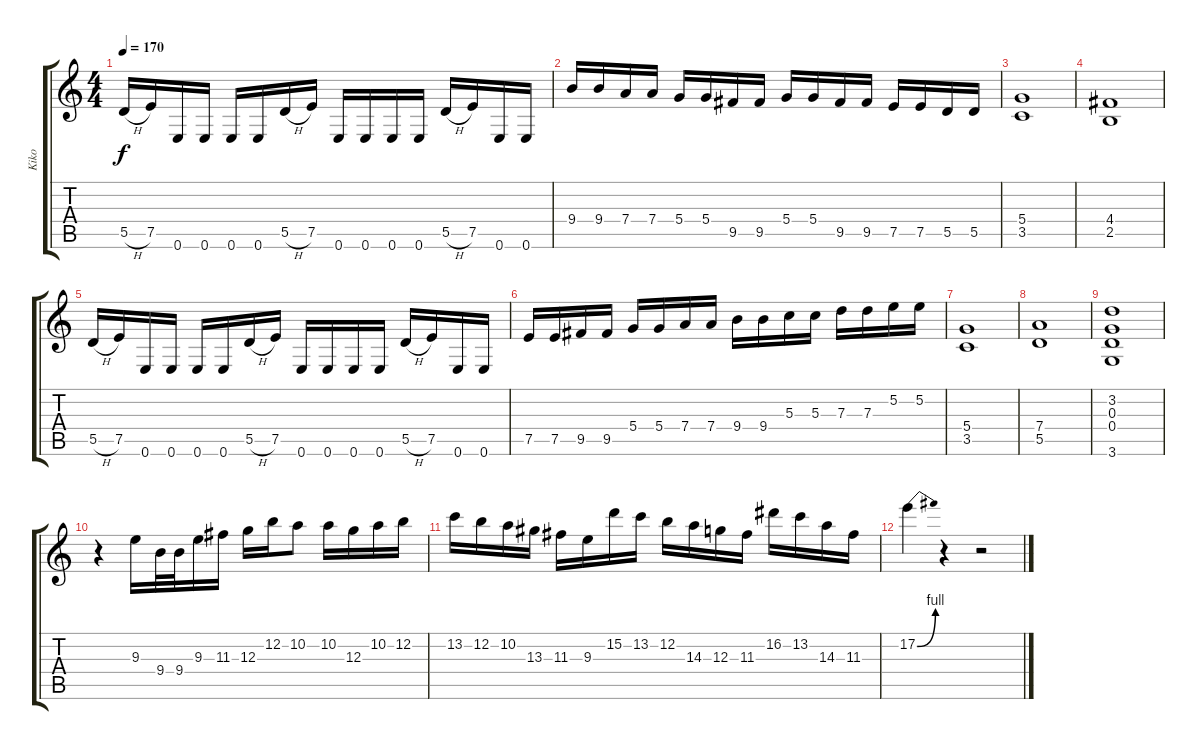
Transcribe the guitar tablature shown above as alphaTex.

\track ("Kiko" "Kiko") {instrument overdrivenguitar}
\staff {score tabs}
\tuning (E4 B3 G3 D3 A2 E2) {hide}
\ts (4 4)
\tempo 170
\clef g2
\ks c
5.5{h}.16{dy f} 7.5.16 0.6.16 0.6.16 0.6.16 0.6.16 5.5{h}.16 7.5.16 0.6.16 0.6.16 0.6.16 0.6.16 5.5{h}.16 7.5.16 0.6.16 0.6.16 |
9.4.16 9.4.16 7.4.16 7.4.16 5.4.16 5.4.16 9.5.16 9.5.16 5.4.16 5.4.16 9.5.16 9.5.16 7.5.16 7.5.16 5.5.16 5.5.16 |
(5.4 3.5).1{instrument overdrivenguitar} |
(4.4 2.5).1 |
5.5{h}.16 7.5.16 0.6.16 0.6.16 0.6.16 0.6.16 5.5{h}.16 7.5.16 0.6.16 0.6.16 0.6.16 0.6.16 5.5{h}.16 7.5.16 0.6.16 0.6.16 |
7.5.16 7.5.16 9.5.16 9.5.16 5.4.16 5.4.16 7.4.16 7.4.16 9.4.16 9.4.16 5.3.16 5.3.16 7.3.16 7.3.16 5.2.16 5.2.16 |
(5.4 3.5).1 |
(7.4 5.5).1 |
(3.2 0.3 0.4 3.6).1 |
r.4 9.3.16 9.4.32 9.4.32 9.3.16 11.3.16 12.3.16 12.2.16 10.2.8 10.2.16 12.3.16 10.2.16 12.2.16 |
13.2.16 12.2.16 10.2.16 13.3.16 11.3.16 9.3.16 15.2.16 13.2.16 12.2.16 14.3.16 12.3.16 11.3.16 16.2.16 13.2.16 14.3.16 11.3.16 |
17.2{be (bend 0 0 60 4)}.4 r.4 r.2
